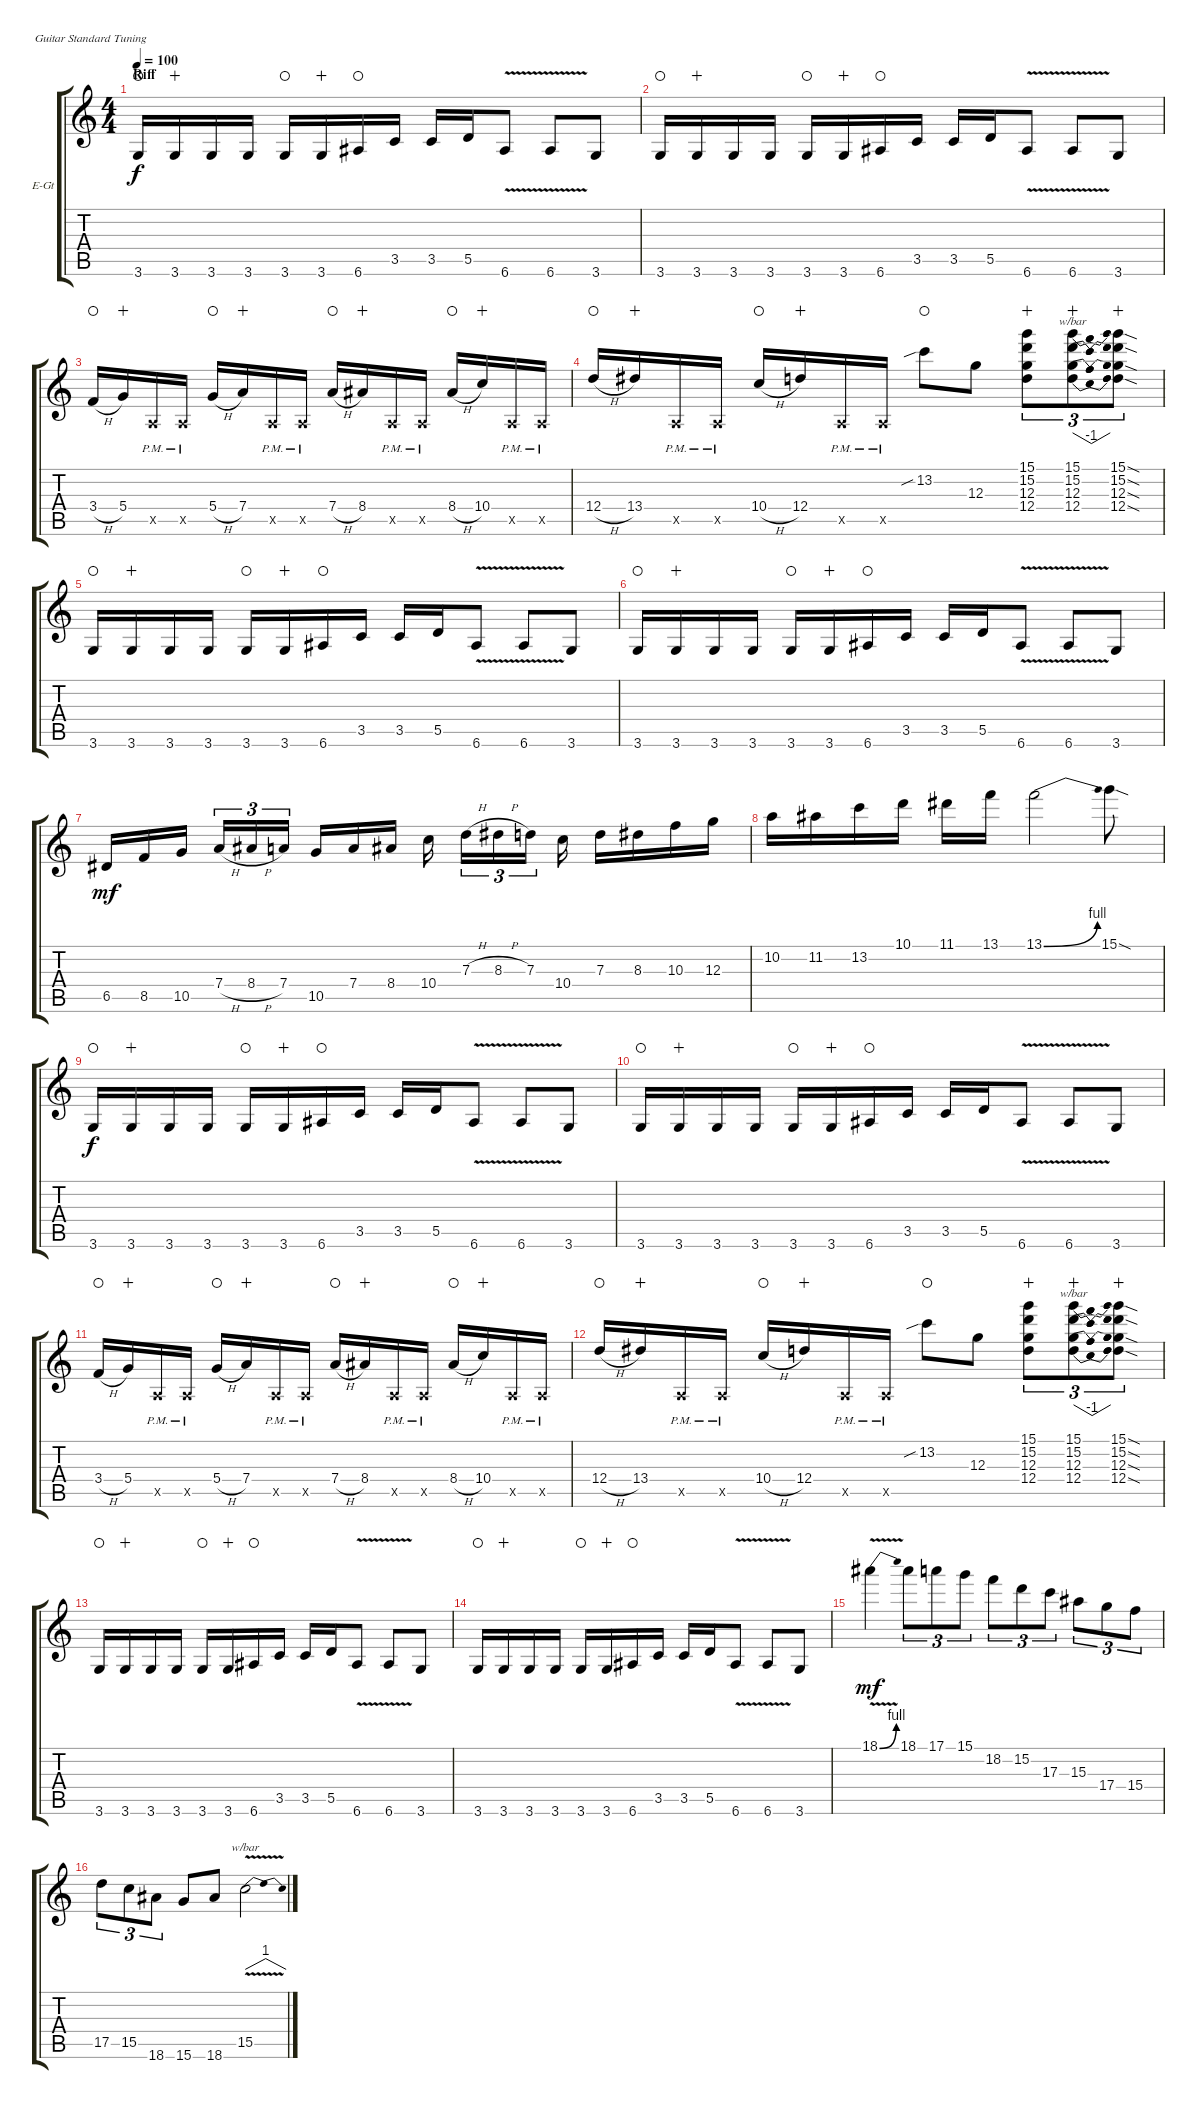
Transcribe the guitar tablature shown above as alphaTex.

\bracketExtendMode groupsimilarinstruments
\firstSystemTrackNameOrientation horizontal
\otherSystemsTrackNameOrientation horizontal
\track ("Lead" "E-Gt") {instrument overdrivenguitar}
\staff {score tabs}
\tuning (E4 B3 G3 D3 A2 E2)
\ts (4 4)
\section ("" "Riff")
\tempo 100
\clef g2
\ks c
3.6.16{dy f waho} 3.6.16{wahc} 3.6.16 3.6.16 3.6.16{waho} 3.6.16{wahc} 6.6.16{waho} 3.5.16 3.5.16 5.5.16 6.6{v}.8 6.6{v}.8 3.6.8 |
3.6.16{waho} 3.6.16{wahc} 3.6.16 3.6.16 3.6.16{waho} 3.6.16{wahc} 6.6.16{waho} 3.5.16 3.5.16 5.5.16 6.6{v}.8 6.6{v}.8 3.6.8 |
3.4{h}.16{waho} 5.4.16{wahc} 0.5{pm x}.16 0.5{pm x}.16 5.4{h}.16{waho} 7.4.16{wahc} 0.5{pm x}.16 0.5{pm x}.16 7.4{h}.16{waho} 8.4.16{wahc} 0.5{pm x}.16 0.5{pm x}.16 8.4{h}.16{waho} 10.4.16{wahc} 0.5{pm x}.16 0.5{pm x}.16 |
12.4{h}.16{waho} 13.4.16{wahc} 0.5{pm x}.16 0.5{pm x}.16 10.4{h}.16{waho} 12.4.16{wahc} 0.5{pm x}.16 0.5{pm x}.16 13.2{sib}.8{waho} 12.3.8 (12.3 15.2 15.1 12.4).8{tu (3 2) wahc} (12.3 15.2 15.1 12.4).8{tu (3 2) tbe (dip default 0 0 15 -4 30 0) wahc} (12.3{sod} 15.2{sod} 15.1{sod} 12.4{sod}).8{tu (3 2) wahc} |
3.6.16{waho} 3.6.16{wahc} 3.6.16 3.6.16 3.6.16{waho} 3.6.16{wahc} 6.6.16{waho} 3.5.16 3.5.16 5.5.16 6.6{v}.8 6.6{v}.8 3.6.8 |
3.6.16{waho} 3.6.16{wahc} 3.6.16 3.6.16 3.6.16{waho} 3.6.16{wahc} 6.6.16{waho} 3.5.16 3.5.16 5.5.16 6.6{v}.8 6.6{v}.8 3.6.8 |
6.5.16{dy mf} 8.5.16 10.5.16 7.4{h}.16{tu (3 2)} 8.4{h}.16{tu (3 2)} 7.4.16{tu (3 2)} 10.5.16 7.4.16 8.4.16 10.4.16 7.3{h}.16{tu (3 2)} 8.3{h}.16{tu (3 2)} 7.3.16{tu (3 2)} 10.4.16 7.3.16 8.3.16 10.3.16 12.3.16 |
10.2.16 11.2.16 13.2.16 10.1.16 11.1.16 13.1.16 13.1{be (bend 0 0 15 4)}.2 15.1{sod}.8 |
3.6.16{dy f waho} 3.6.16{wahc} 3.6.16 3.6.16 3.6.16{waho} 3.6.16{wahc} 6.6.16{waho} 3.5.16 3.5.16 5.5.16 6.6{v}.8 6.6{v}.8 3.6.8 |
3.6.16{waho} 3.6.16{wahc} 3.6.16 3.6.16 3.6.16{waho} 3.6.16{wahc} 6.6.16{waho} 3.5.16 3.5.16 5.5.16 6.6{v}.8 6.6{v}.8 3.6.8 |
3.4{h}.16{waho} 5.4.16{wahc} 0.5{pm x}.16 0.5{pm x}.16 5.4{h}.16{waho} 7.4.16{wahc} 0.5{pm x}.16 0.5{pm x}.16 7.4{h}.16{waho} 8.4.16{wahc} 0.5{pm x}.16 0.5{pm x}.16 8.4{h}.16{waho} 10.4.16{wahc} 0.5{pm x}.16 0.5{pm x}.16 |
12.4{h}.16{waho} 13.4.16{wahc} 0.5{pm x}.16 0.5{pm x}.16 10.4{h}.16{waho} 12.4.16{wahc} 0.5{pm x}.16 0.5{pm x}.16 13.2{sib}.8{waho} 12.3.8 (12.3 15.2 15.1 12.4).8{tu (3 2) wahc} (12.3 15.2 15.1 12.4).8{tu (3 2) tbe (dip default 0 0 15 -4 30 0) wahc} (12.3{sod} 15.2{sod} 15.1{sod} 12.4{sod}).8{tu (3 2) wahc} |
3.6.16{waho} 3.6.16{wahc} 3.6.16 3.6.16 3.6.16{waho} 3.6.16{wahc} 6.6.16{waho} 3.5.16 3.5.16 5.5.16 6.6{v}.8 6.6{v}.8 3.6.8 |
3.6.16{waho} 3.6.16{wahc} 3.6.16 3.6.16 3.6.16{waho} 3.6.16{wahc} 6.6.16{waho} 3.5.16 3.5.16 5.5.16 6.6{v}.8 6.6{v}.8 3.6.8 |
18.1{be (bend 0 0 15 4) v}.4{dy mf} 18.1.8{tu (3 2)} 17.1.8{tu (3 2)} 15.1.8{tu (3 2)} 18.2.8{tu (3 2)} 15.2.8{tu (3 2)} 17.3.8{tu (3 2)} 15.3.8{tu (3 2)} 17.4.8{tu (3 2)} 15.4.8{tu (3 2)} |
17.5.8{tu (3 2)} 15.5.8{tu (3 2)} 18.6.8{tu (3 2)} 15.6.8 18.6.8 15.5{v}.2{tbe (dip default 0 0 7.199999999999999 4 16.8 4 29.4 0)}
